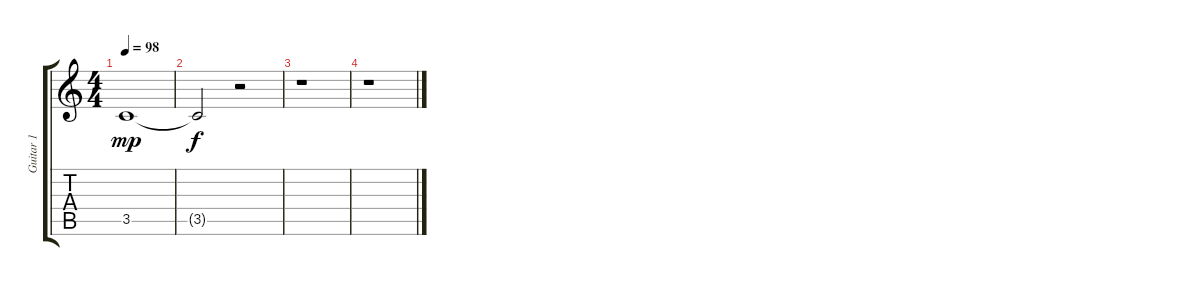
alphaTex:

\track ("Guitar 1" "Guitar 1") {instrument acousticguitarsteel}
\staff {score tabs}
\tuning (E4 B3 G3 D3 A2 E2) {hide}
\ts (4 4)
\tempo 98
\clef g2
\ks c
3.5.1{dy mp} |
3.5{t}.2{dy f} r.2 |
r.1 |
r.1
